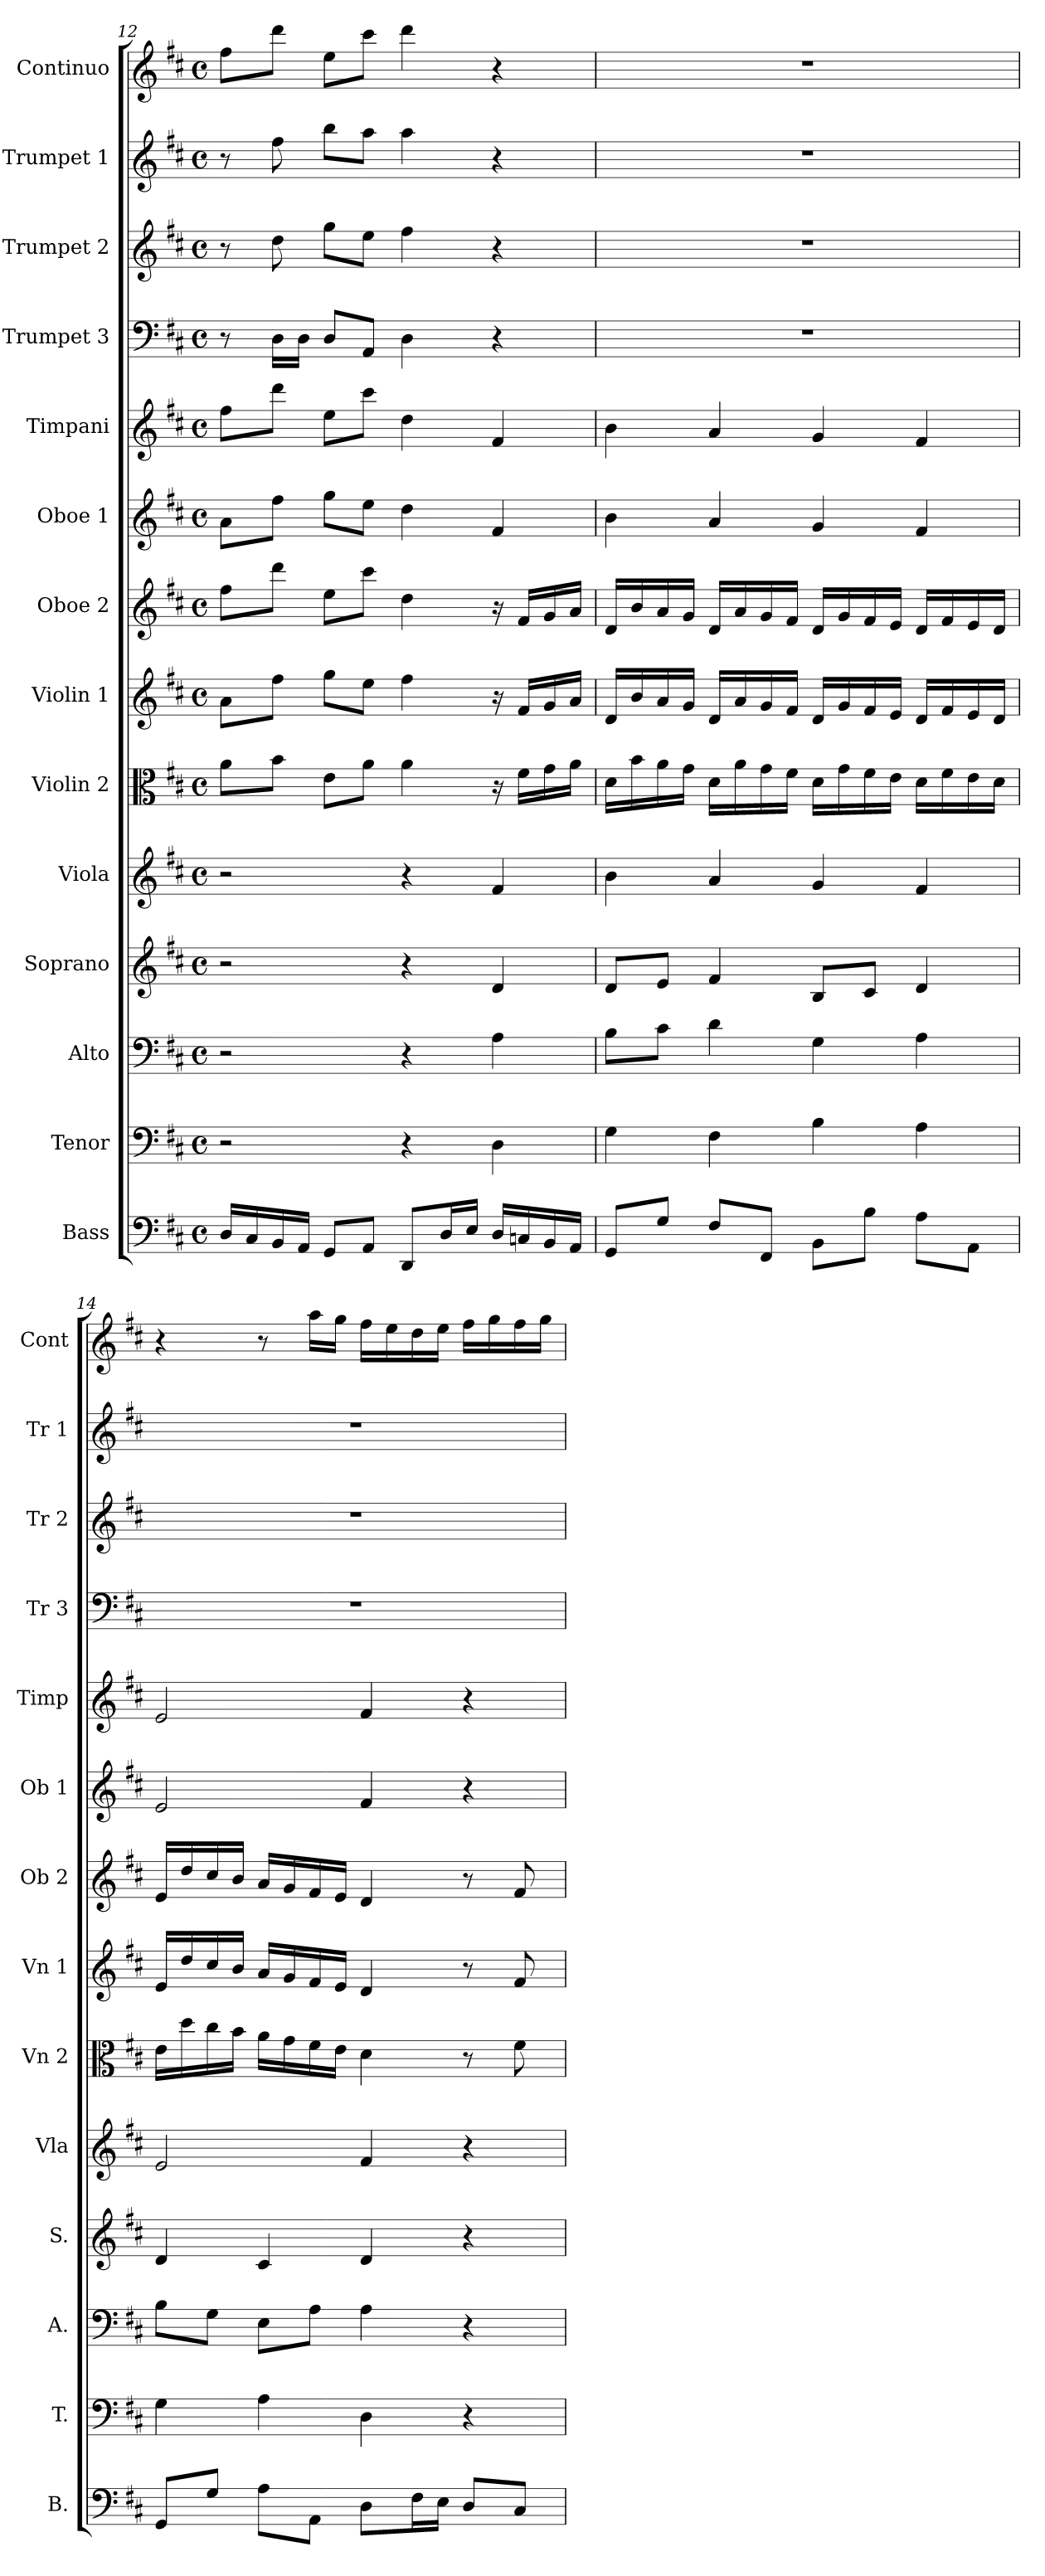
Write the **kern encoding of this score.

**kern	**kern	**kern	**kern	**kern	**kern	**kern	**kern	**kern	**kern	**kern	**kern	**kern	**kern
*part14	*part13	*part12	*part11	*part10	*part9	*part8	*part7	*part6	*part5	*part4	*part3	*part2	*part1
*staff14	*staff13	*staff12	*staff11	*staff10	*staff9	*staff8	*staff7	*staff6	*staff5	*staff4	*staff3	*staff2	*staff1
*I"Bass	*I"Tenor	*I"Alto	*I"Soprano	*I"Viola	*I"Violin 2	*I"Violin 1	*I"Oboe 2	*I"Oboe 1	*I"Timpani	*I"Trumpet 3	*I"Trumpet 2	*I"Trumpet 1	*I"Continuo
*I'B.	*I'T.	*I'A.	*I'S.	*I'Vla	*I'Vn 2	*I'Vn 1	*I'Ob 2	*I'Ob 1	*I'Timp	*I'Tr 3	*I'Tr 2	*I'Tr 1	*I'Cont
!!LO:PB:g=z
*clefF4	*clefF4	*clefF4	*clefG2	*clefG2	*clefC3	*clefG2	*clefG2	*clefG2	*clefG2	*clefF4	*clefG2	*clefG2	*clefG2
*k[f#c#]	*k[f#c#]	*k[f#c#]	*k[f#c#]	*k[f#c#]	*k[f#c#]	*k[f#c#]	*k[f#c#]	*k[f#c#]	*k[f#c#]	*k[f#c#]	*k[f#c#]	*k[f#c#]	*k[f#c#]
*D:	*D:	*D:	*D:	*D:	*D:	*D:	*D:	*D:	*D:	*D:	*D:	*D:	*D:
*M4/4	*M4/4	*M4/4	*M4/4	*M4/4	*M4/4	*M4/4	*M4/4	*M4/4	*M4/4	*M4/4	*M4/4	*M4/4	*M4/4
*met(c)	*met(c)	*met(c)	*met(c)	*met(c)	*met(c)	*met(c)	*met(c)	*met(c)	*met(c)	*met(c)	*met(c)	*met(c)	*met(c)
=12	=12	=12	=12	=12	=12	=12	=12	=12	=12	=12	=12	=12	=12
16D/LL	2r	2r	2r	2r	8a\L	8a\L	8ff#\L	8a\L	8ff#\L	8r	8r	8r	8ff#\L
16C#/	.	.	.	.	.	.	.	.	.	.	.	.	.
16BB/	.	.	.	.	8b\J	8ff#\J	8ddd\J	8ff#\J	8ddd\J	16D\LL	8dd\	8ff#\	8ddd\J
16AA/JJ	.	.	.	.	.	.	.	.	.	16D\JJ	.	.	.
8GG/L	.	.	.	.	8e\L	8gg\L	8ee\L	8gg\L	8ee\L	8D/L	8gg\L	8bb\L	8ee\L
8AA/J	.	.	.	.	8a\J	8ee\J	8ccc#\J	8ee\J	8ccc#\J	8AA/J	8ee\J	8aa\J	8ccc#\J
8DD/L	4r	4r	4r	4r	4a\	4ff#\	4dd\	4dd\	4dd\	4D\	4ff#\	4aa\	4ddd\
16D/L	.	.	.	.	.	.	.	.	.	.	.	.	.
16E/JJ	.	.	.	.	.	.	.	.	.	.	.	.	.
16D/LL	4D\	4A\	4d/	4f#/	16r	16r	16r	4f#/	4f#/	4r	4r	4r	4r
16Cn/	.	.	.	.	16f#\LL	16f#/LL	16f#/LL	.	.	.	.	.	.
16BB/	.	.	.	.	16g\	16g/	16g/	.	.	.	.	.	.
16AA/JJ	.	.	.	.	16a\JJ	16a/JJ	16a/JJ	.	.	.	.	.	.
=13	=13	=13	=13	=13	=13	=13	=13	=13	=13	=13	=13	=13	=13
8GG/L	4G\	8B\L	8d/L	4b\	16d\LL	16d/LL	16d/LL	4b\	4b\	1r	1r	1r	1r
.	.	.	.	.	16b\	16b/	16b/	.	.	.	.	.	.
8G/J	.	8c#\J	8e/J	.	16a\	16a/	16a/	.	.	.	.	.	.
.	.	.	.	.	16g\JJ	16g/JJ	16g/JJ	.	.	.	.	.	.
8F#/L	4F#\	4d\	4f#/	4a/	16d\LL	16d/LL	16d/LL	4a/	4a/	.	.	.	.
.	.	.	.	.	16a\	16a/	16a/	.	.	.	.	.	.
8FF#/J	.	.	.	.	16g\	16g/	16g/	.	.	.	.	.	.
.	.	.	.	.	16f#\JJ	16f#/JJ	16f#/JJ	.	.	.	.	.	.
8BB\L	4B\	4G\	8B/L	4g/	16d\LL	16d/LL	16d/LL	4g/	4g/	.	.	.	.
.	.	.	.	.	16g\	16g/	16g/	.	.	.	.	.	.
8B\J	.	.	8c#/J	.	16f#\	16f#/	16f#/	.	.	.	.	.	.
.	.	.	.	.	16e\JJ	16e/JJ	16e/JJ	.	.	.	.	.	.
8A\L	4A\	4A\	4d/	4f#/	16d\LL	16d/LL	16d/LL	4f#/	4f#/	.	.	.	.
.	.	.	.	.	16f#\	16f#/	16f#/	.	.	.	.	.	.
8AA\J	.	.	.	.	16e\	16e/	16e/	.	.	.	.	.	.
.	.	.	.	.	16d\JJ	16d/JJ	16d/JJ	.	.	.	.	.	.
=14	=14	=14	=14	=14	=14	=14	=14	=14	=14	=14	=14	=14	=14
8GG/L	4G\	8B\L	4d/	2e/	16e\LL	16e/LL	16e/LL	2e/	2e/	1r	1r	1r	4r
.	.	.	.	.	16dd\	16dd/	16dd/	.	.	.	.	.	.
8G/J	.	8G\J	.	.	16cc#\	16cc#/	16cc#/	.	.	.	.	.	.
.	.	.	.	.	16b\JJ	16b/JJ	16b/JJ	.	.	.	.	.	.
8A\L	4A\	8E\L	4c#/	.	16a\LL	16a/LL	16a/LL	.	.	.	.	.	8r
.	.	.	.	.	16g\	16g/	16g/	.	.	.	.	.	.
8AA\J	.	8A\J	.	.	16f#\	16f#/	16f#/	.	.	.	.	.	16aa\LL
.	.	.	.	.	16e\JJ	16e/JJ	16e/JJ	.	.	.	.	.	16gg\JJ
8D\L	4D\	4A\	4d/	4f#/	4d\	4d/	4d/	4f#/	4f#/	.	.	.	16ff#\LL
.	.	.	.	.	.	.	.	.	.	.	.	.	16ee\
16F#\L	.	.	.	.	.	.	.	.	.	.	.	.	16dd\
16E\JJ	.	.	.	.	.	.	.	.	.	.	.	.	16ee\JJ
8D/L	4r	4r	4r	4r	8r	8r	8r	4r	4r	.	.	.	16ff#\LL
.	.	.	.	.	.	.	.	.	.	.	.	.	16gg\
8C#/J	.	.	.	.	8f#\	8f#/	8f#/	.	.	.	.	.	16ff#\
.	.	.	.	.	.	.	.	.	.	.	.	.	16gg\JJ
=	=	=	=	=	=	=	=	=	=	=	=	=	=
*-	*-	*-	*-	*-	*-	*-	*-	*-	*-	*-	*-	*-	*-
